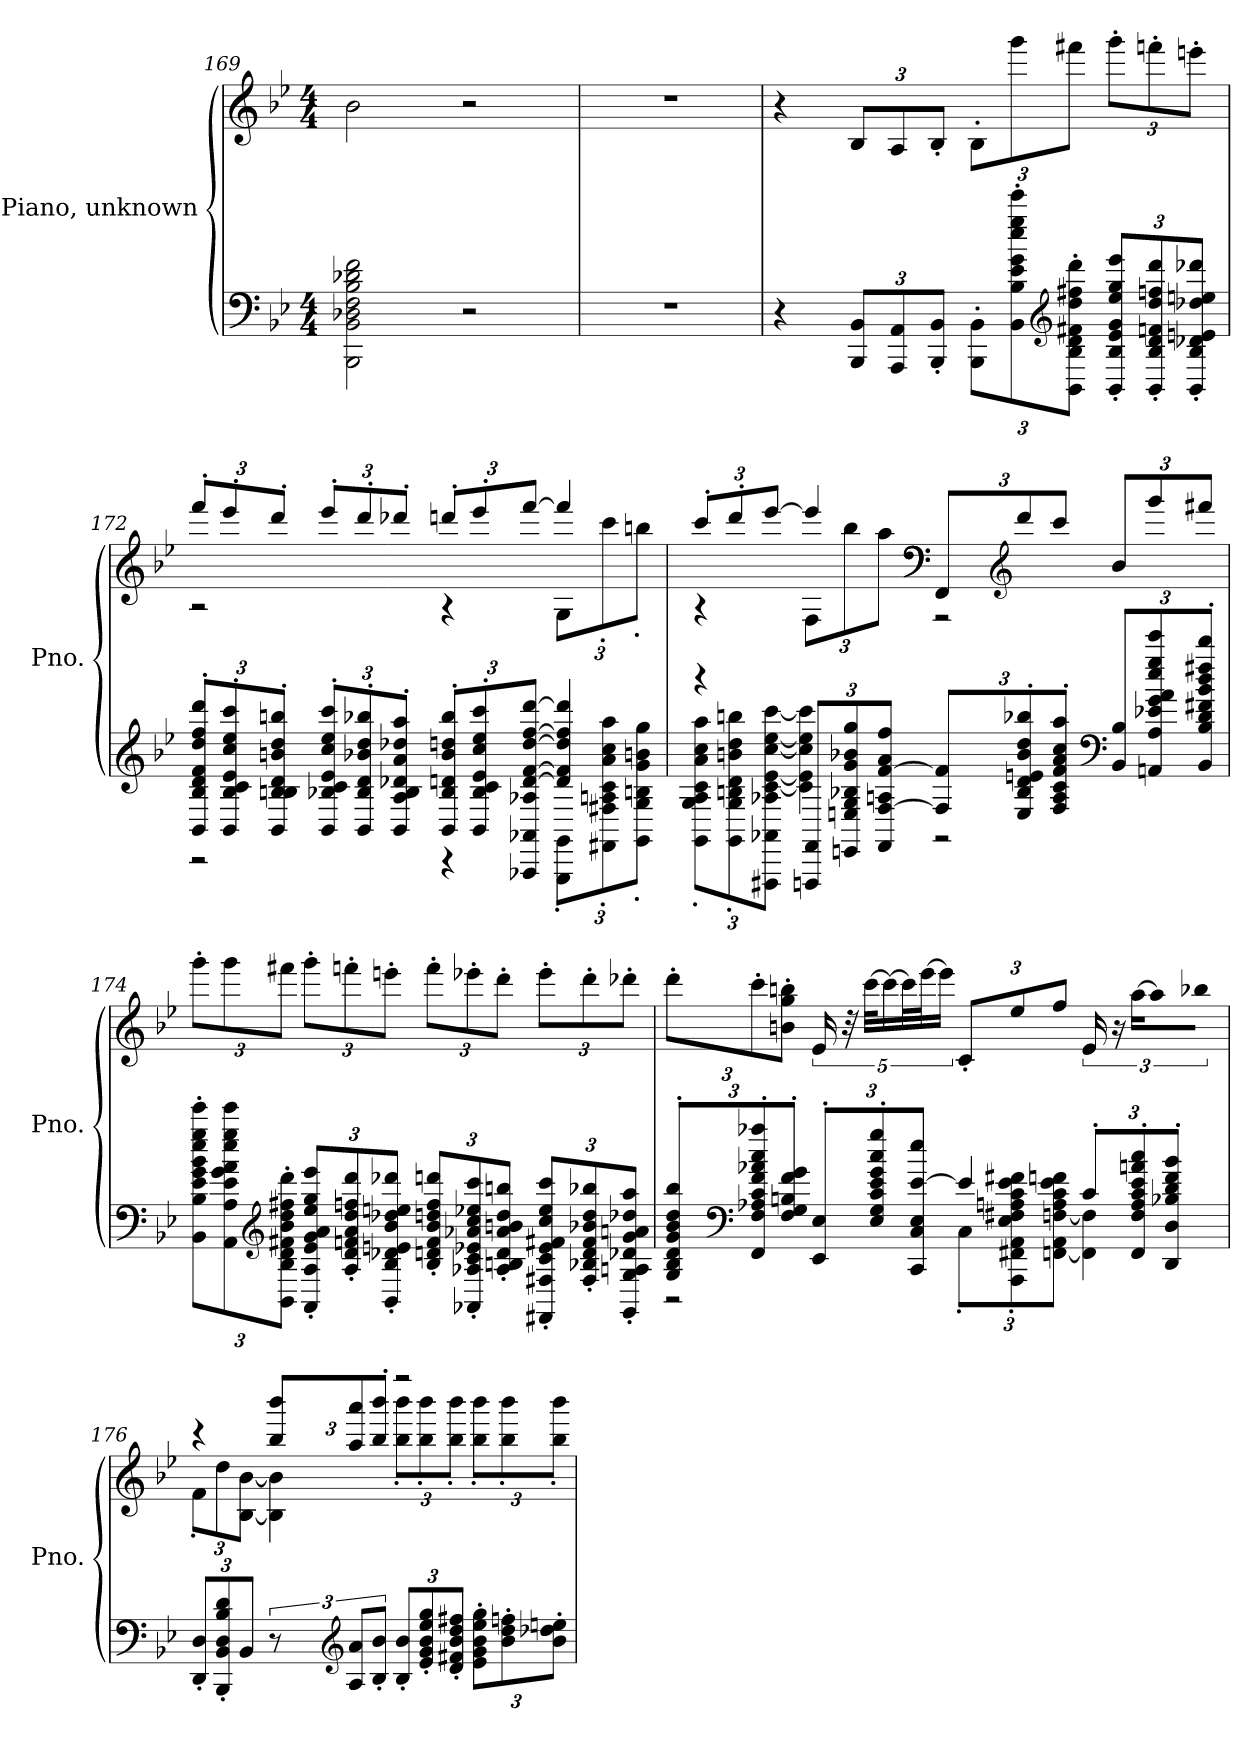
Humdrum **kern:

**kern	**kern
*part1	*part1
*staff2	*staff1
*I"Piano, unknown	*
*I'Pno.	*
!!LO:LB:g=z
*clefF4	*clefG2
*k[b-e-]	*k[b-e-]
*M4/4	*M4/4
=169	=169
2BBB-\ 2BB-\ 2D-X\ 2F\ 2B-\ 2d-X\ 2f\	2b-\
2r	2r
=170	=170
1r	1r
=171	=171
4r	4r
*Xbrackettup	*Xbrackettup
12BBB-/ 12BB-/L	12B-/L
12AAA/ 12AA/	12A/
12BBB-/' 12BB-/'J	12B-'/J
12BBB-\' 12BB-\'L	12B-'\L
12BB-\' 12B-\' 12e-\' 12g\' 12ee-\' 12gg\' 12eee-\'	12ggg\
*clefG2	*
12BB-\' 12B-\' 12d\' 12f#X\' 12dd\' 12ff#X\' 12ddd\'J	12fff#X\J
12BB-/' 12B-/' 12e-/' 12g/' 12ee-/' 12gg/' 12eee-/'L	12ggg'\L
12BB-/' 12B-/' 12d/' 12fn/' 12dd/' 12ffn/' 12ddd/'	12fffn'\
12BB-/' 12B-/' 12d-X/' 12en/' 12dd-X/' 12een/' 12ddd-X/'J	12eeen'\J
!!LO:LB:g=z
=172	=172
*^	*^
12BB-/' 12B-/' 12d/' 12f/' 12dd/' 12ff/' 12ddd/'L	2r	12fff'/L	2r
12BB-/' 12B-/' 12c/' 12e-/' 12cc/' 12ee-/' 12ccc/'	.	12eee-'/	.
12BB-/' 12B-/' 12Bn/' 12d/' 12bn/' 12dd/' 12bbn/'J	.	12ddd'/J	.
12BB-/' 12B-X/' 12c/' 12e-/' 12cc/' 12ee-/' 12ccc/'L	.	12eee-'/L	.
12BB-/' 12B-/' 12d/' 12b-X/' 12dd/' 12bb-X/'	.	12ddd'/	.
12BB-/' 12A/' 12B-/' 12d-X/' 12a/' 12dd-X/' 12aa/'J	.	12ddd-X'/J	.
12BB-/' 12B-/' 12dn/' 12b-/' 12ddn/' 12bb-/'L	4r	12dddn'/L	4r
12BB-/' 12B-/' 12c/' 12e-/' 12cc/' 12ee-/' 12ccc/'	.	12eee-'/	.
12AAA-X/ 12AA-X/ 12A-X/ [12d/ [12f/ [12dd/ [12ff/ [12ddd/J	.	[12fff/J	.
4d/] 4f/] 4dd/] 4ff/] 4ddd/]	12GGG\' 12GG\'L	4fff/]	12G\L
.	12FF#X\' 12F#X\' 12An\' 12c\' 12a\' 12cc\' 12aa\'	.	12ccc'\
.	12GG\' 12G\' 12Bn\' 12g\' 12bn\' 12gg\'J	.	12bbn'\J
!!LO:LB:g=z	!!
=173	=173	=173	=173
4r	12GG\' 12G\' 12A\' 12c\' 12a\' 12cc\' 12aa\'L	12ccc'/L	4r
.	12GG\' 12G\' 12Bn\' 12d\' 12bn\' 12dd\' 12bbn\'	12ddd'/	.
.	12FFF#X\ 12AA-X\ 12A-X\ [12c\ [12e-\ [12cc\ [12ee-\ [12ccc\J	[12eee-/J	.
12FFFn/ 12FF/L	4c\] 4e-\] 4cc\] 4ee-\] 4ccc\]	4eee-/]	12F\L
12EEn/ 12En/ 12G/ 12B-X/ 12g/ 12b-X/ 12gg/	.	.	12bb-\
12FF/ [12F/ 12An/ [12f/ 12a/ 12ff/J	.	.	12aa\J
*	*	*clefF4	*
12F/] 12f/]L	2r	12FF/L	2r
*	*	*clefG2	*
12E/' 12B-/' 12d/' 12en/' 12b-/' 12dd/' 12bb-X/'	.	12ddd/	.
12F/' 12A/' 12c/' 12f/' 12a/' 12cc/' 12aa/'J	.	12ccc/J	.
*clefF4	*	*	*
12BB-/ 12B-/L	.	12b-/L	.
12AAn/ 12A/ 12e-X/ 12g/ 12a/ 12ee-/ 12gg/ 12eee-/	.	12ggg/	.
12BB-/' 12B-/' 12d/' 12f#X/' 12b-/' 12dd/' 12ff#X/' 12ddd/'J	.	12fff#X/J	.
*v	*v	*	*
*	*v	*v
!!LO:LB:g=z
=174	=174
12BB-\' 12B-\' 12e-\' 12g\' 12b-\' 12ee-\' 12gg\' 12eee-\'L	12ggg'\L
12AA\ 12A\ 12e-\ 12g\ 12a\ 12ee-\ 12gg\ 12eee-\	12ggg\
*clefG2	*
12BB-\' 12B-\' 12d\' 12f#X\' 12b-\' 12dd\' 12ff#X\' 12ddd\'J	12fff#X\J
12AA/' 12A/' 12e-/' 12g/' 12a/' 12ee-/' 12gg/' 12eee-/'L	12ggg'\L
12A/' 12d/' 12fn/' 12a/' 12dd/' 12ffn/' 12ddd/'	12fffn'\
12BB-/' 12B-/' 12d-X/' 12en/' 12b-/' 12dd-X/' 12een/' 12ddd-X/'J	12eeen'\J
12B-/' 12dn/' 12f/' 12b-/' 12ddn/' 12ff/' 12dddn/'L	12fff'\L
12AA-X/' 12A-X/' 12c/' 12e-X/' 12a-X/' 12cc/' 12ee-X/' 12ccc/'	12eee-X'\
12A-/' 12Bn/' 12d/' 12a-/' 12bn/' 12dd/' 12bbn/'J	12ddd'\J
12FF#X/' 12F#X/' 12c/' 12e-/' 12f#X/' 12cc/' 12ee-/' 12ccc/'L	12eee-'\L
12F#/' 12B-X/' 12d/' 12f#/' 12b-X/' 12dd/' 12bb-X/'	12ddd'\
12GG/' 12G/' 12An/' 12d-X/' 12g/' 12an/' 12dd-X/' 12aa/'J	12ddd-X'\J
!!LO:LB:g=z
=175	=175
*^	*
12G/' 12B-/' 12d/' 12g/' 12b-/' 12dd/' 12bb-/'L	2r	12ddd'\L
*clefF4	*	*
12FF/' 12F/' 12A-X/' 12c/' 12f/' 12a-X/' 12cc/' 12aa-X/'	.	12ccc'\
12F/' 12G/' 12Bn/' 12f/' 12g/'J	.	12bn\' 12gg\' 12bbn\'J
*	*	*brackettup
12EE-/' 12E-/'L	.	20e-/
.	.	40r
.	.	[40ccc\KLL
12E-/' 12G/' 12c/' 12e-/' 12g/' 12cc/' 12gg/'	.	.
.	.	20ccc\_
.	.	40ccc\L]
12CC/ 12C/ 12E-/ [12e-/ 12ee-/J	.	.
.	.	[40eee-\J
.	.	20eee-\JJ]
*	*	*Xbrackettup
4e-/]	12C'\L	12c'/L
.	12AAA\' 12FF#X\' 12AA\' 12E-\' 12F#X\' 12An\' 12c\' 12e-\' 12f#X\'	12ee-/
.	[12FFn\ 12AA\ [12Fn\ 12A\ 12c\ 12e-\ 12fn\J	12ff/J
*	*	*brackettup
12c'/L	4FF\] 4F\]	24e-/
.	.	24r
12FF/' 12F/' 12A/' 12c/' 12e-/' 12an/' 12cc/'	.	[24aa\LL
.	.	16aa\]
12DD/' 12D/' 12B-X/' 12d/' 12f/' 12b-/'J	.	.
.	.	16bb-X\JJ
*v	*v	*
!!LO:PB:g=z
=176	=176
*	*^
*	*	*Xbrackettup
12DD/' 12D/'L	4r	12f'\L
12BBB-/' 12BB-/' 12D/' 12B-/' 12d/'	.	12dd\
12BB-/J	.	[12B-\ [12b-\J
*brackettup	*	*
12r	12bb-/ 12bbb-/L	4B-\] 4b-\]
*clefG2	*	*
12A/ 12a/L	12aa/ 12aaa/	.
12B-/' 12b-/'J	12bb-/' 12bbb-/'J	.
*Xbrackettup	*	*
12B-/' 12b-/'L	2r	12bb-\' 12bbb-\'L
12e-/' 12g/' 12b-/' 12ee-/' 12gg/'	.	12bb-\' 12bbb-\'
12d/' 12f#X/' 12b-/' 12dd/' 12ff#X/'J	.	12bb-\' 12bbb-\'J
12e-\' 12g\' 12b-\' 12ee-\' 12gg\'L	.	12bb-\' 12bbb-\'L
12b-\' 12dd\' 12ffn\'	.	12bb-\' 12bbb-\'
12b-\' 12dd-X\' 12een\'J	.	12bb-\' 12bbb-\'J
*	*v	*v
=	=
*-	*-
